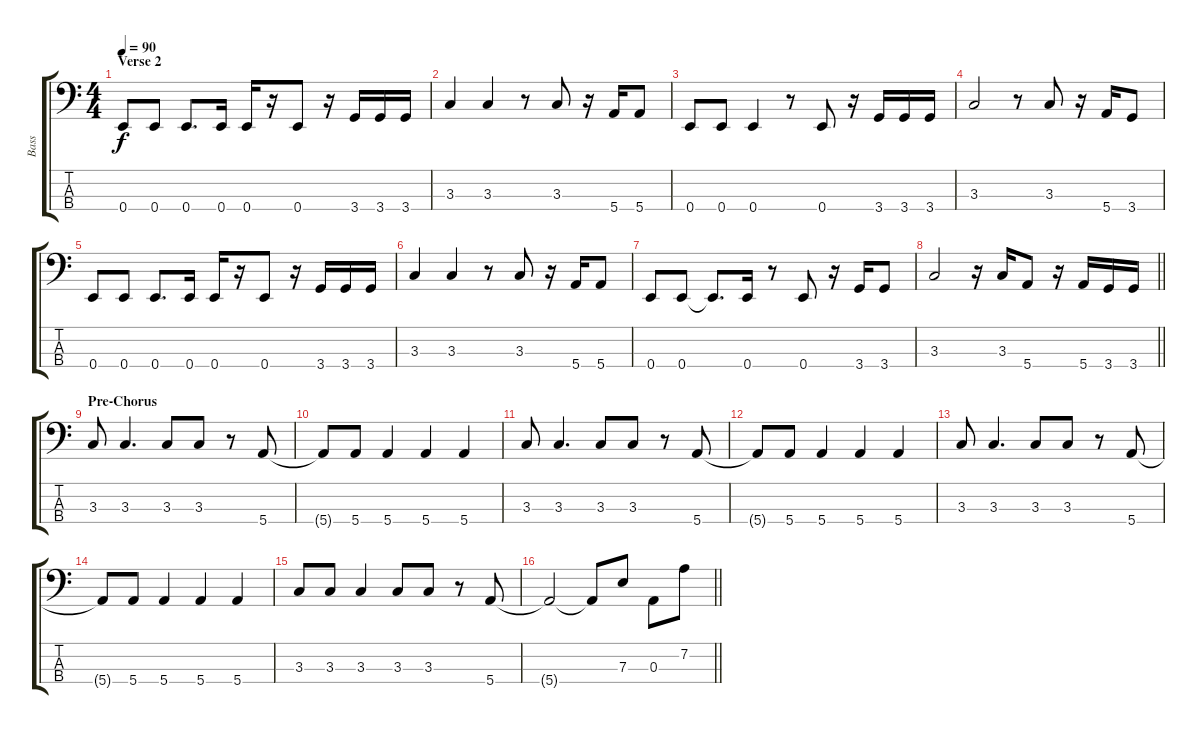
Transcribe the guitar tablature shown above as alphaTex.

\track ("Bass" "Bass") {instrument electricbassfinger}
\staff {score tabs}
\tuning (G2 D2 A1 E1) {hide}
\ts (4 4)
\section ("" "Verse 2")
\tempo 90
\clef f4
\ks c
0.4.8{dy f} 0.4.8 0.4.8{d} 0.4.16 0.4.16 r.16 0.4.8 r.16 3.4.16 3.4.16 3.4.16 |
3.3.4 3.3.4 r.8 3.3.8 r.16 5.4.16 5.4.8 |
0.4.8 0.4.8 0.4.4 r.8 0.4.8 r.16 3.4.16 3.4.16 3.4.16 |
3.3.2 r.8 3.3.8 r.16 5.4.16 3.4.8 |
0.4.8 0.4.8 0.4.8{d} 0.4.16 0.4.16 r.16 0.4.8 r.16 3.4.16 3.4.16 3.4.16 |
3.3.4 3.3.4 r.8 3.3.8 r.16 5.4.16 5.4.8 |
0.4.8 0.4.8 0.4{t}.8{d} 0.4.16 r.8 0.4.8 r.16 3.4.16 3.4.8 |
\barLineRight lightlight
3.3.2 r.16 3.3.16 5.4.8 r.16 5.4.16 3.4.16 3.4.16 |
\section ("" "Pre-Chorus")
3.3.8 3.3.4{d} 3.3.8 3.3.8 r.8 5.4.8 |
5.4{t}.8 5.4.8 5.4.4 5.4.4 5.4.4 |
3.3.8 3.3.4{d} 3.3.8 3.3.8 r.8 5.4.8 |
5.4{t}.8 5.4.8 5.4.4 5.4.4 5.4.4 |
3.3.8 3.3.4{d} 3.3.8 3.3.8 r.8 5.4.8 |
5.4{t}.8 5.4.8 5.4.4 5.4.4 5.4.4 |
3.3.8 3.3.8 3.3.4 3.3.8 3.3.8 r.8 5.4.8 |
\barLineRight lightlight
5.4{t}.2 5.4{t}.8 7.3.8 0.3.8 7.2.8
